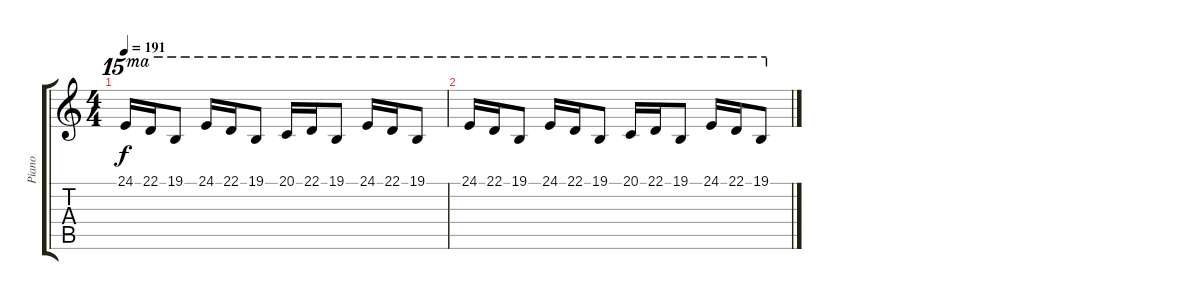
\track ("Piano" "Piano") {instrument acousticgrandpiano}
\staff {score tabs}
\tuning (E4 B3 G3 D3 A2 E2) {hide}
\ts (4 4)
\tempo 191
\clef g2
\ks c
24.1.16{ot 15ma dy f} 22.1.16{ot 15ma} 19.1.8{ot 15ma} 24.1.16{ot 15ma} 22.1.16{ot 15ma} 19.1.8{ot 15ma} 20.1.16{ot 15ma} 22.1.16{ot 15ma} 19.1.8{ot 15ma} 24.1.16{ot 15ma} 22.1.16{ot 15ma} 19.1.8{ot 15ma} |
24.1.16{ot 15ma} 22.1.16{ot 15ma} 19.1.8{ot 15ma} 24.1.16{ot 15ma} 22.1.16{ot 15ma} 19.1.8{ot 15ma} 20.1.16{ot 15ma} 22.1.16{ot 15ma} 19.1.8{ot 15ma} 24.1.16{ot 15ma} 22.1.16{ot 15ma} 19.1.8{ot 15ma}
